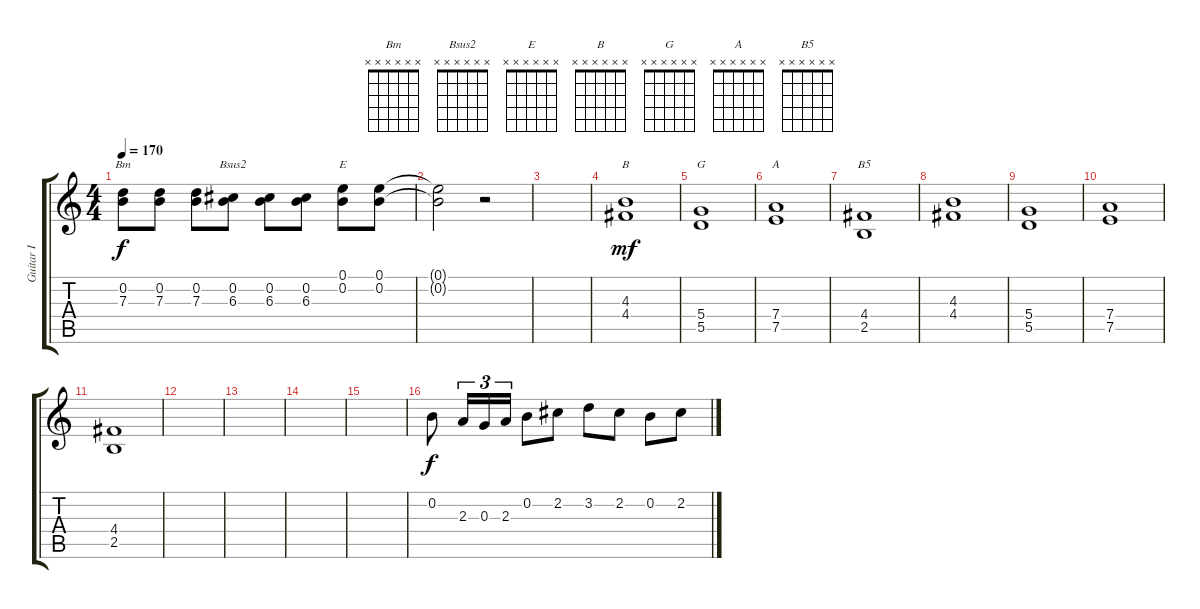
\track ("Guitar I" "Guitar I") {instrument distortionguitar}
\staff {score tabs}
\tuning (E4 B3 G3 D3 A2 E2) {hide}
\chord ("Bm" x x x x x x)
\chord ("Bsus2" x x x x x x)
\chord ("E" x x x x x x)
\chord ("B" x x x x x x)
\chord ("G" x x x x x x)
\chord ("A" x x x x x x)
\chord ("B5" x x x x x x)
\ts (4 4)
\tempo 170
\clef g2
\ks c
(0.2 7.3).8{ch "Bm" dy f} (0.2 7.3).8 (0.2 7.3).8 (0.2 6.3).8{ch "Bsus2"} (0.2 6.3).8 (0.2 6.3).8 (0.1 0.2).8{ch "E"} (0.1 0.2).8 |
(0.1{t} 0.2{t}).2 r.2 |
|
(4.3 4.4).1{ch "B" dy mf} |
(5.4 5.5).1{ch "G"} |
(7.4 7.5).1{ch "A"} |
(4.4 2.5).1{ch "B5"} |
(4.3 4.4).1 |
(5.4 5.5).1 |
(7.4 7.5).1 |
(4.4 2.5).1 |
|
|
|
|
0.2.8{dy f} 2.3.16{tu (3 2)} 0.3.16{tu (3 2)} 2.3.16{tu (3 2)} 0.2.8 2.2.8 3.2.8 2.2.8 0.2.8 2.2.8
